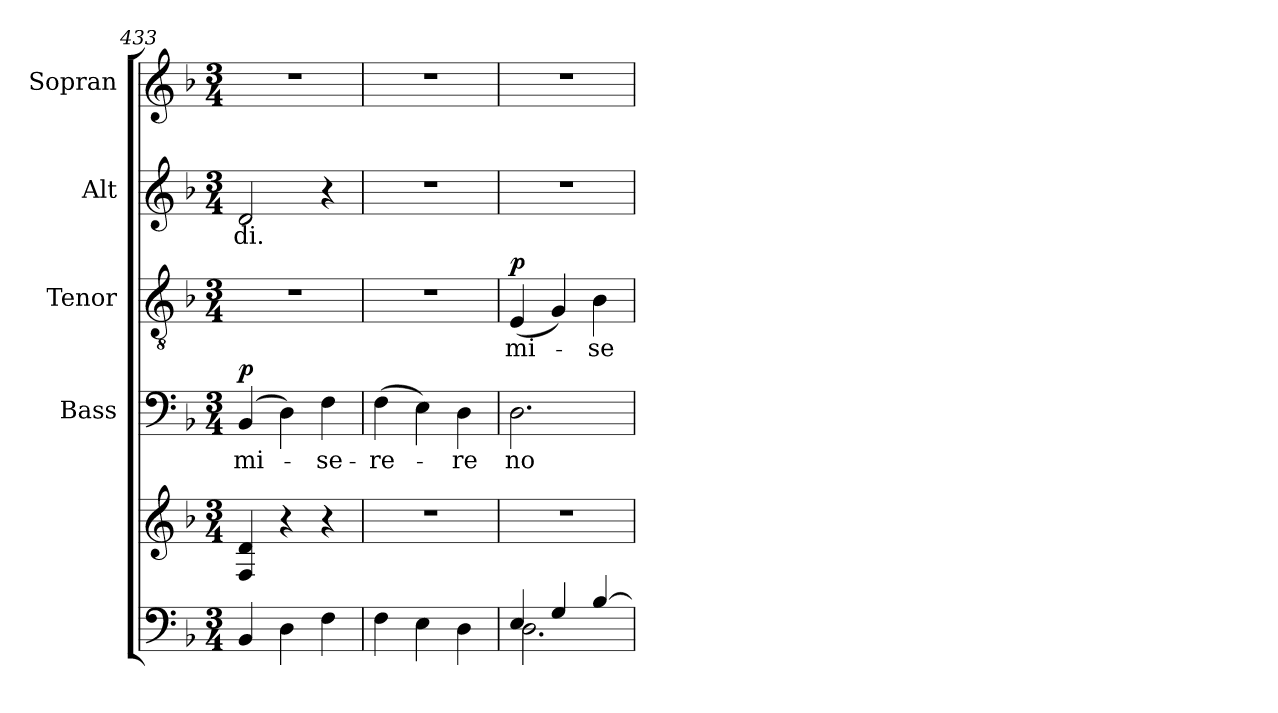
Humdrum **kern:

**kern	**kern	**kern	**text	**dynam	**kern	**text	**dynam	**kern	**text	**kern
*part5	*part5	*part4	*part4	*part4	*part3	*part3	*part3	*part2	*part2	*part1
*staff6	*staff5	*staff4	*staff4	*staff4	*staff3	*staff3	*staff3	*staff2	*staff2	*staff1
*	*	*I"Bass	*	*	*I"Tenor	*	*	*I"Alt	*	*I"Sopran
*	*	*I'B.	*	*	*I'T.	*	*	*I'A.	*	*I'S.
*clefF4	*clefG2	*clefF4	*	*	*clefGv2	*	*	*clefG2	*	*clefG2
*k[b-]	*k[b-]	*k[b-]	*	*	*k[b-]	*	*	*k[b-]	*	*k[b-]
*F:	*F:	*F:	*	*	*F:	*	*	*F:	*	*F:
*M3/4	*M3/4	*M3/4	*	*	*M3/4	*	*	*M3/4	*	*M3/4
=433	=433	=433	=433	=433	=433	=433	=433	=433	=433	=433
!	!	!	!LO:LY:b	!LO:DY:a	!	!	!	!	!LO:LY:b	!
4BB-/	4F/ 4d/	(4BB-/	mi-	p	2.r	.	.	2d/	-di.	2.r
4D\	4r	4D\)	.	.	.	.	.	.	.	.
!	!	!	!LO:LY:b	!	!	!	!	!	!	!
4F\	4r	4F\	-se-	.	.	.	.	4r	.	.
=434	=434	=434	=434	=434	=434	=434	=434	=434	=434	=434
!	!	!	!LO:LY:b	!	!	!	!	!	!	!
4F\	2.r	(>4F\	-re-	.	2.r	.	.	2.r	.	2.r
4E\	.	4E\)	.	.	.	.	.	.	.	.
!	!	!	!LO:LY:b	!	!	!	!	!	!	!
4D\	.	4D\	-re	.	.	.	.	.	.	.
=435	=435	=435	=435	=435	=435	=435	=435	=435	=435	=435
*^	*	*	*	*	*	*	*	*	*	*
!	!	!	!	!LO:LY:b	!	!	!LO:LY:b	!LO:DY:a	!	!	!
4E/	2.D\	2.r	2.D\	no-	.	(<4E/	mi-	p	2.r	.	2.r
4G/	.	.	.	.	.	4G/)	.	.	.	.	.
!	!	!	!	!	!	!	!LO:LY:b	!	!	!	!
[>4B-/	.	.	.	.	.	4B-\	-se-	.	.	.	.
*v	*v	*	*	*	*	*	*	*	*	*	*
=	=	=	=	=	=	=	=	=	=	=
*-	*-	*-	*-	*-	*-	*-	*-	*-	*-	*-
